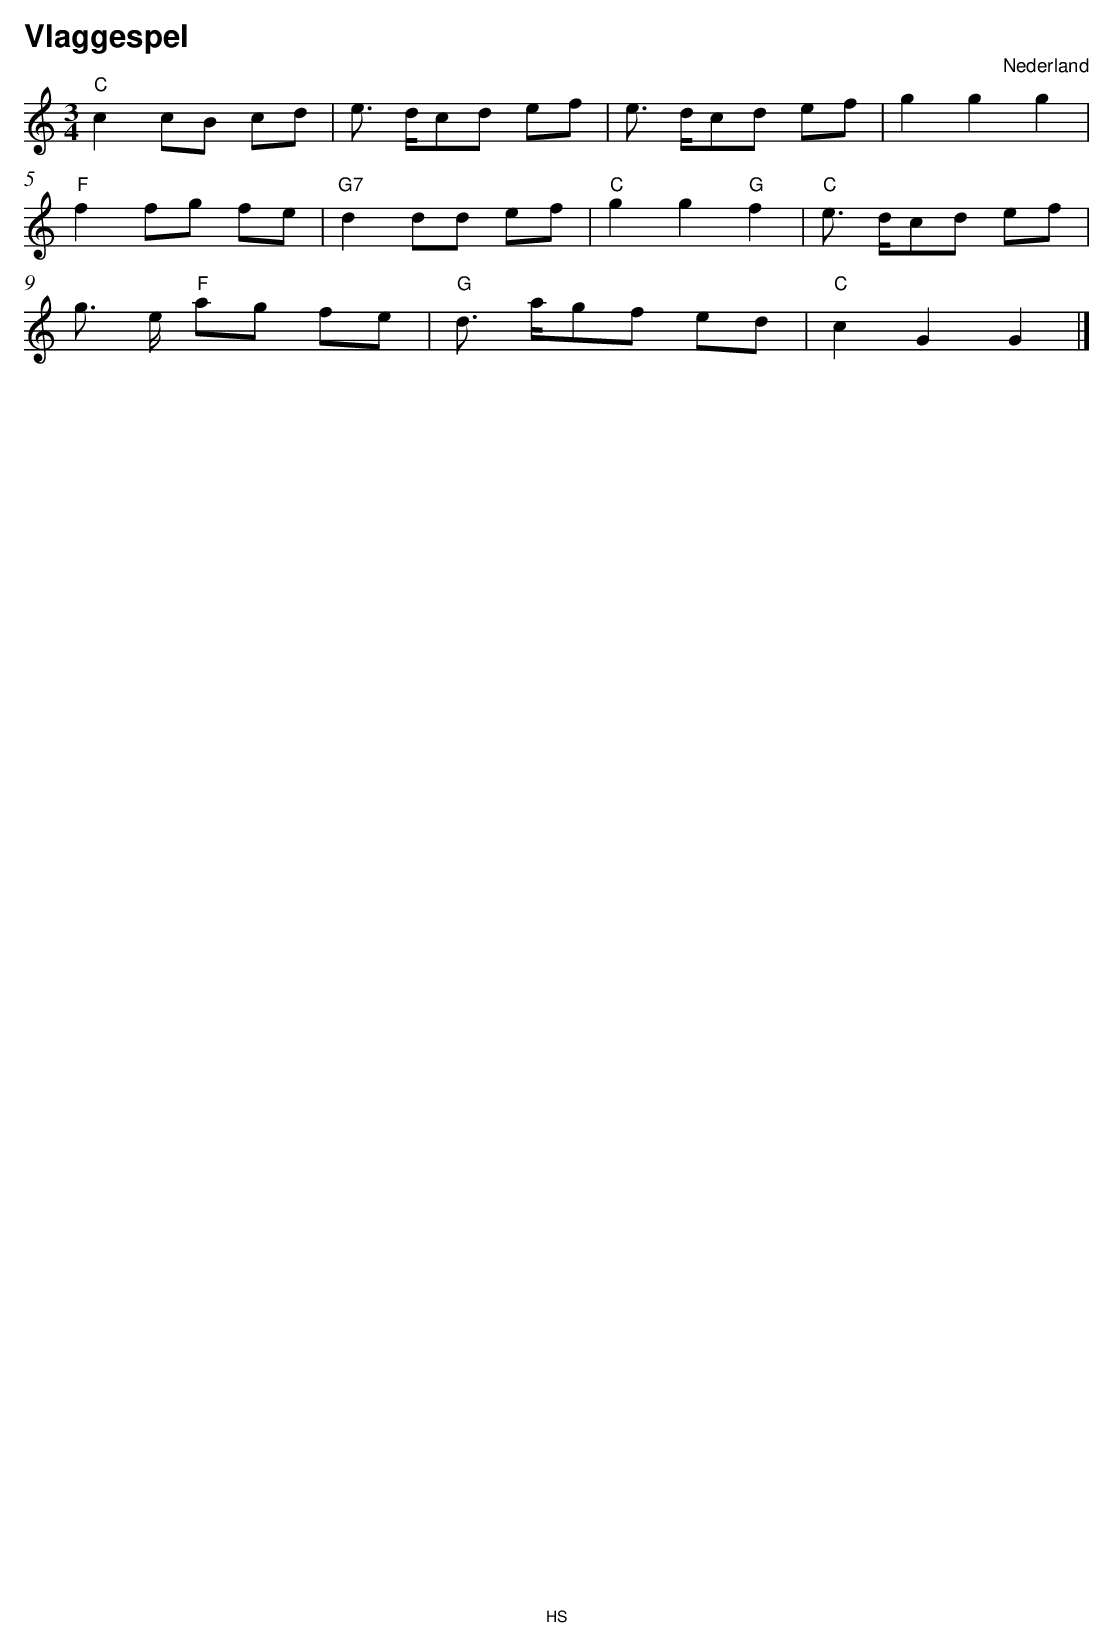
X:1
T:Vlaggespel
O:Nederland
M:3/4
L:1/8
Q:1/4=116
K:C
V:1
"C" c2 cB cd |e3/2 d/cd ef |e3/2 d/cd ef |g2 g2 g2 |
"F" f2 fg fe |"G7" d2 dd ef |"C" g2 g2 "G" f2 |"C" e3/2 d/cd ef |
g3/2 e/"F" ag fe |"G" d3/2 a/gf ed |"C" c2 G2 G2 |]
